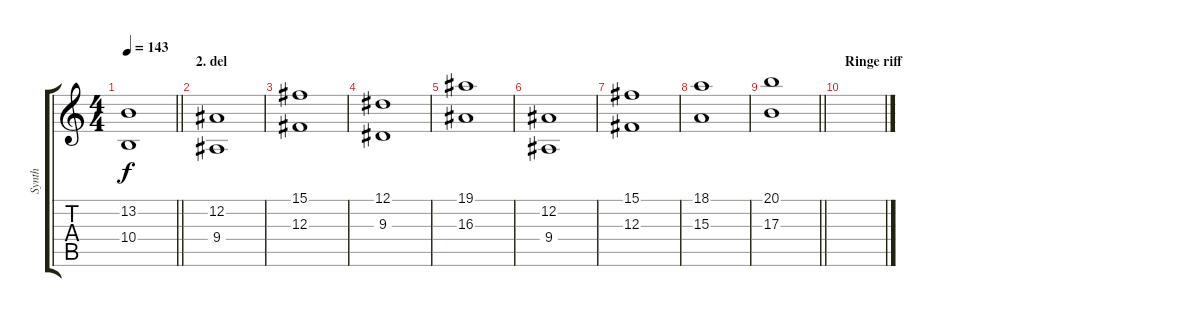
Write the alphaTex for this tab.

\track ("Synth" "Synth") {instrument stringensemble1}
\staff {score tabs}
\tuning (Eb4 Bb3 Gb3 Db3 Ab2 Eb2) {hide}
\ts (4 4)
\tempo 143
\clef g2
\barLineRight lightlight
\ks c
(13.2 10.4).1{dy f} |
\section ("" "2. del")
(12.2 9.4).1 |
(15.1 12.3).1 |
(12.1 9.3).1 |
(19.1 16.3).1 |
(12.2 9.4).1 |
(15.1 12.3).1 |
(18.1 15.3).1 |
\barLineRight lightlight
(20.1 17.3).1 |
\section ("" "Ringe riff")
